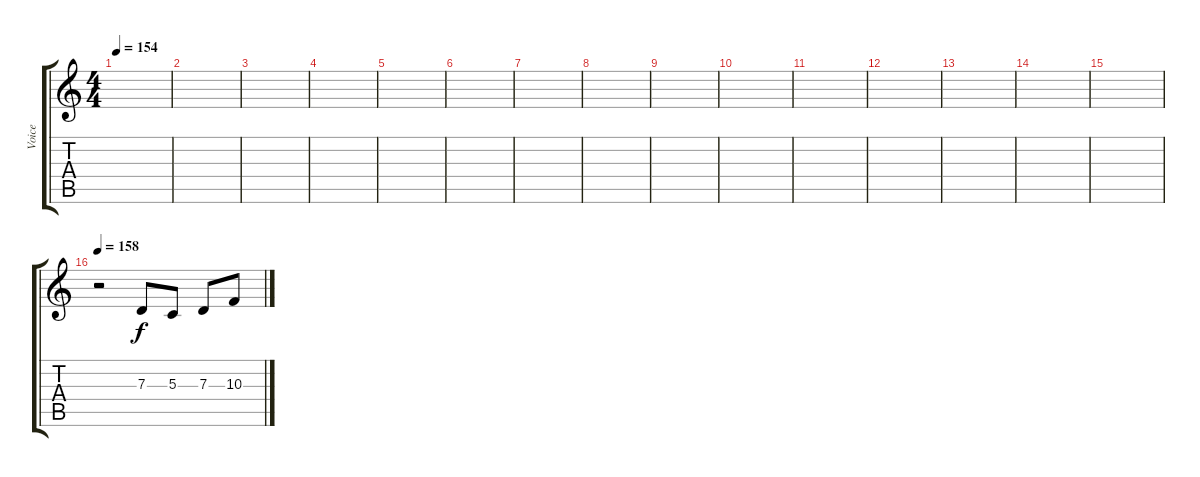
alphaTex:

\track ("Voice" "Voice") {instrument synthvoice}
\staff {score tabs}
\tuning (E4 B3 G3 D3 A2 E2) {hide}
\ts (4 4)
\tempo 154
\clef g2
\ks c
|
|
|
|
|
|
|
|
|
|
|
|
|
|
|
\tempo 158
r.2{instrument clarinet} 7.3.8 5.3.8 7.3.8 10.3.8
